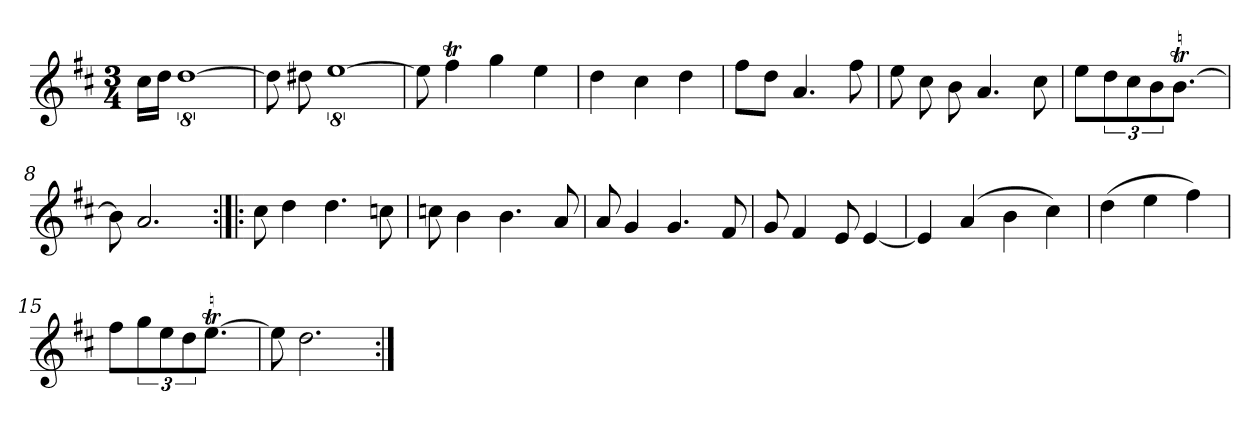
**kern
*part1
*staff1
*clefG2
*k[f#c#]
*D:
*M3/4
*MM120
=1
16cc#\LL
16dd\JJ
[8%5dd
=2
8dd]
8dd#X
[8%5ee
=3
8ee]
4ff#t
4gg
4ee
=4
4dd
4cc#
4dd
=5
8ff#\L
8dd\J
4.a
8ff#
=6
8ee
8cc#
8b
4.a
8cc#
=7
8ee\L
12dd\
12cc#\J
12b
[4.bt
=8
8b]
2.a
=9:|!|:
8cc#
4dd
4.dd
8ccn
=10
8ccn
4b
4.b
8a
=11
8a
4g
4.g
8f#
=12
8g
4f#
8e
[4e
=13
4e]
(4a
4b
4cc#)
=14
(4dd
4ee
4ff#)
=15
8ff#\L
12gg\
12ee\J
12dd
[4.eet
=16
8ee]
2.dd
=:|!
*-
